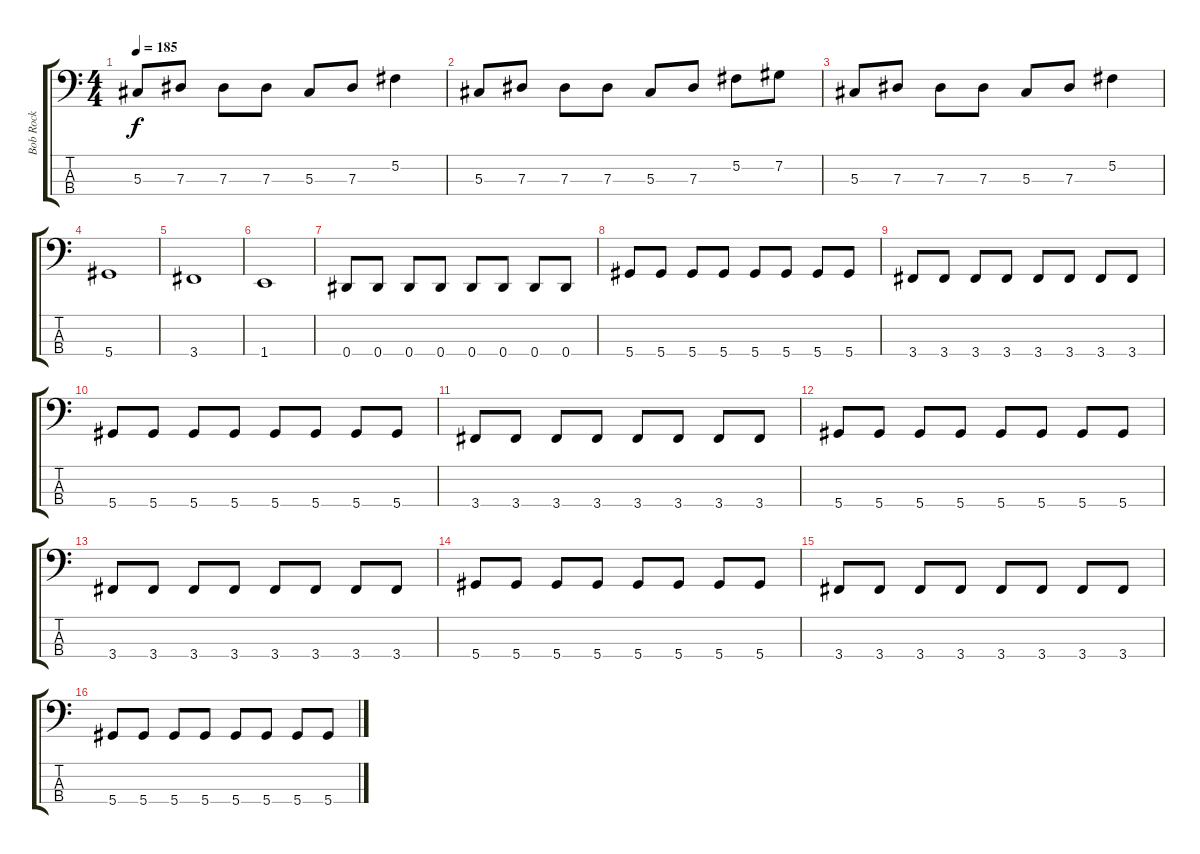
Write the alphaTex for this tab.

\track ("Bob Rock" "Bob Rock") {instrument electricbasspick}
\staff {score tabs}
\tuning (Gb2 Db2 Ab1 Eb1) {hide}
\ts (4 4)
\tempo 185
\clef f4
\ks c
5.3.8{dy f} 7.3.8 7.3.8 7.3.8 5.3.8 7.3.8 5.2.4 |
5.3.8 7.3.8 7.3.8 7.3.8 5.3.8 7.3.8 5.2.8 7.2.8 |
5.3.8 7.3.8 7.3.8 7.3.8 5.3.8 7.3.8 5.2.4 |
5.4.1 |
3.4.1 |
1.4.1 |
0.4.8 0.4.8 0.4.8 0.4.8 0.4.8 0.4.8 0.4.8 0.4.8 |
5.4.8 5.4.8 5.4.8 5.4.8 5.4.8 5.4.8 5.4.8 5.4.8 |
3.4.8 3.4.8 3.4.8 3.4.8 3.4.8 3.4.8 3.4.8 3.4.8 |
5.4.8 5.4.8 5.4.8 5.4.8 5.4.8 5.4.8 5.4.8 5.4.8 |
3.4.8 3.4.8 3.4.8 3.4.8 3.4.8 3.4.8 3.4.8 3.4.8 |
5.4.8 5.4.8 5.4.8 5.4.8 5.4.8 5.4.8 5.4.8 5.4.8 |
3.4.8 3.4.8 3.4.8 3.4.8 3.4.8 3.4.8 3.4.8 3.4.8 |
5.4.8 5.4.8 5.4.8 5.4.8 5.4.8 5.4.8 5.4.8 5.4.8 |
3.4.8 3.4.8 3.4.8 3.4.8 3.4.8 3.4.8 3.4.8 3.4.8 |
5.4.8 5.4.8 5.4.8 5.4.8 5.4.8 5.4.8 5.4.8 5.4.8
